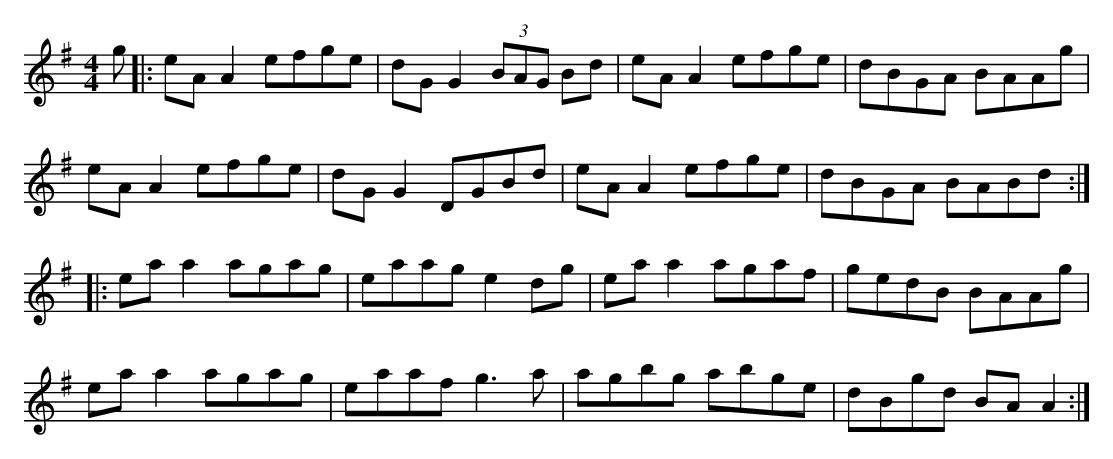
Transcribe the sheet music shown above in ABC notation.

X:1
M:4/4
K:Ador
g|:eA A2 efge|dG G2 (3BAG Bd|eA A2 efge|dBGA BAAg|
eA A2 efge|dG G2 DGBd|eA A2 efge|dBGA BABd:|
|:ea a2 agag|eaag e2 dg|ea a2 agaf|gedB BAAg|
ea a2 agag|eaaf g3a|agbg abge|dBgd BA A2:|
